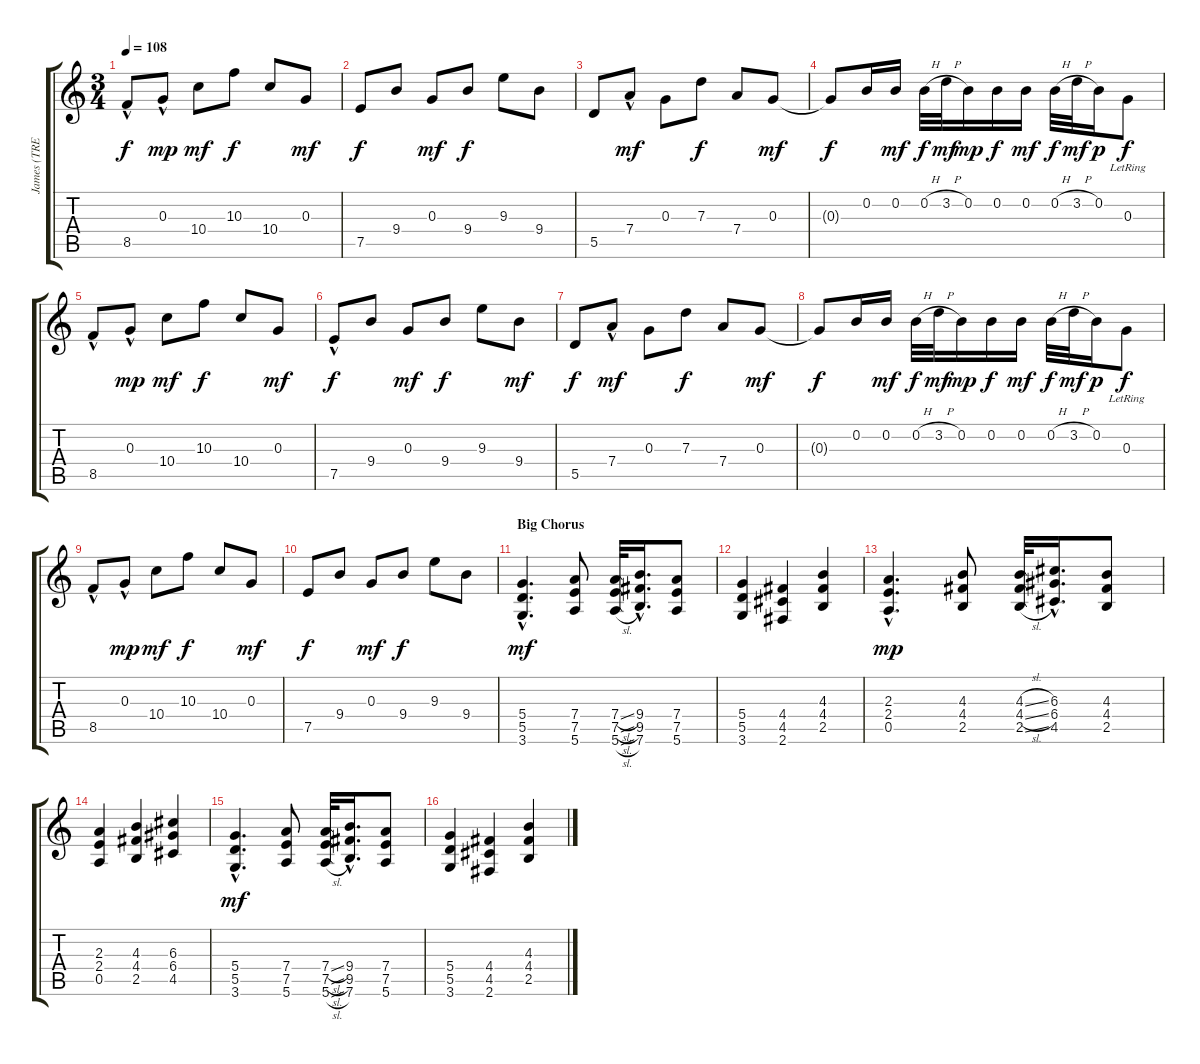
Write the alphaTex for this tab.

\track ("James (TREBBLE)" "James (TRE") {instrument electricguitarclean}
\staff {score tabs}
\tuning (E4 B3 G3 D3 A2 E2) {hide}
\ts (3 4)
\tempo 108
\clef g2
\ks c
8.5{hac}.8{dy f} 0.3{hac}.8{dy mp} 10.4.8{dy mf} 10.3.8{dy f} 10.4.8 0.3.8{dy mf} |
7.5.8{dy f} 9.4.8 0.3.8{dy mf} 9.4.8{dy f} 9.3.8 9.4.8 |
5.5.8 7.4{hac}.8{dy mf} 0.3.8 7.3.8{dy f} 7.4.8 0.3.8{dy mf} |
0.3{t}.8{dy f} 0.2.16 0.2.16{dy mf} 0.2{h}.32{dy f} 3.2{h}.32{dy mf} 0.2.16{dy mp} 0.2.16{dy f} 0.2.16{dy mf} 0.2{h}.32{dy f} 3.2{h}.32{dy mf} 0.2.16{dy p} 0.3{lr}.8{dy f} |
8.5{hac}.8 0.3{hac}.8{dy mp} 10.4.8{dy mf} 10.3.8{dy f} 10.4.8 0.3.8{dy mf} |
7.5{hac}.8{dy f} 9.4.8 0.3.8{dy mf} 9.4.8{dy f} 9.3.8 9.4.8{dy mf} |
5.5.8{dy f} 7.4{hac}.8{dy mf} 0.3.8 7.3.8{dy f} 7.4.8 0.3.8{dy mf} |
0.3{t}.8{dy f} 0.2.16 0.2.16{dy mf} 0.2{h}.32{dy f} 3.2{h}.32{dy mf} 0.2.16{dy mp} 0.2.16{dy f} 0.2.16{dy mf} 0.2{h}.32{dy f} 3.2{h}.32{dy mf} 0.2.16{dy p} 0.3{lr}.8{dy f} |
8.5{hac}.8 0.3{hac}.8{dy mp} 10.4.8{dy mf} 10.3.8{dy f} 10.4.8 0.3.8{dy mf} |
7.5.8{dy f} 9.4.8 0.3.8{dy mf} 9.4.8{dy f} 9.3.8 9.4.8 |
\section ("" "Big Chorus")
(5.4{hac} 5.5{hac} 3.6{hac}).4{d dy mf volume 16 instrument overdrivenguitar} (7.4 7.5 5.6).8 (7.4{sl} 7.5{sl} 5.6{sl}).32 (9.4{hac} 9.5{hac} 7.6{hac}).16{d} (7.4 7.5 5.6).8 |
(5.4 5.5 3.6).4 (4.4 4.5 2.6).4 (4.3 4.4 2.5).4 |
(2.3{hac} 2.4{hac} 0.5{hac}).4{d dy mp} (4.3 4.4 2.5).8 (4.3{sl} 4.4{sl} 2.5{sl}).32 (6.3{hac} 6.4{hac} 4.5{hac}).16{d} (4.3 4.4 2.5).8 |
(2.3 2.4 0.5).4 (4.3 4.4 2.5).4 (6.3 6.4 4.5).4 |
(5.4{hac} 5.5{hac} 3.6{hac}).4{d dy mf volume 16} (7.4 7.5 5.6).8 (7.4{sl} 7.5{sl} 5.6{sl}).32 (9.4{hac} 9.5{hac} 7.6{hac}).16{d} (7.4 7.5 5.6).8 |
(5.4 5.5 3.6).4 (4.4 4.5 2.6).4 (4.3 4.4 2.5).4
